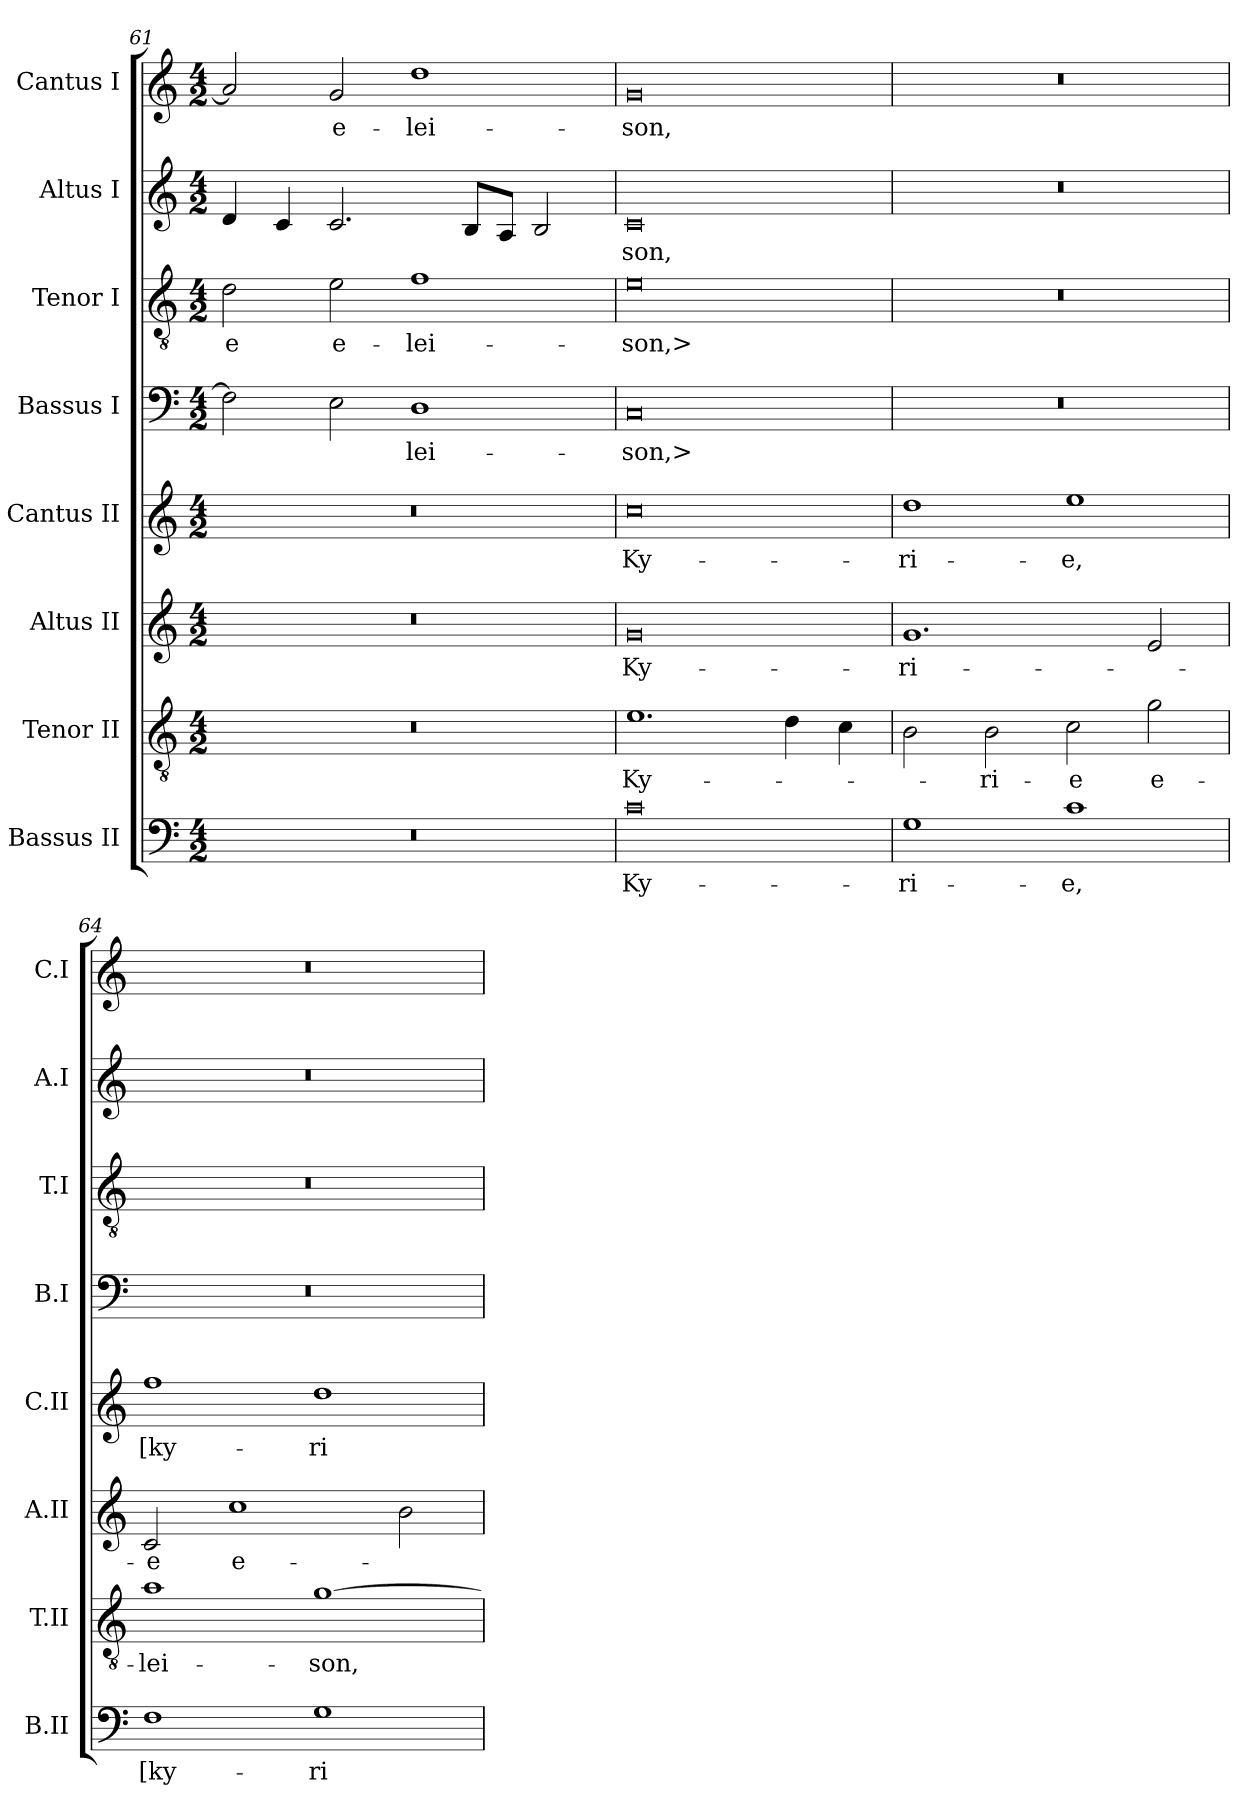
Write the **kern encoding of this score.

**kern	**text	**kern	**text	**kern	**text	**kern	**text	**kern	**text	**kern	**text	**kern	**text	**kern	**text
*part8	*part8	*part7	*part7	*part6	*part6	*part5	*part5	*part4	*part4	*part3	*part3	*part2	*part2	*part1	*part1
*staff8	*staff8	*staff7	*staff7	*staff6	*staff6	*staff5	*staff5	*staff4	*staff4	*staff3	*staff3	*staff2	*staff2	*staff1	*staff1
*I"Bassus II	*	*I"Tenor II	*	*I"Altus II	*	*I"Cantus II	*	*I"Bassus I	*	*I"Tenor I	*	*I"Altus I	*	*I"Cantus I	*
*I'B.II	*	*I'T.II	*	*I'A.II	*	*I'C.II	*	*I'B.I	*	*I'T.I	*	*I'A.I	*	*I'C.I	*
*clefF4	*	*clefGv2	*	*clefG2	*	*clefG2	*	*clefF4	*	*clefGv2	*	*clefG2	*	*clefG2	*
*	*	*ITrd7c12	*	*	*	*	*	*	*	*ITrd7c12	*	*	*	*	*
*k[]	*	*k[]	*	*k[]	*	*k[]	*	*k[]	*	*k[]	*	*k[]	*	*k[]	*
*C:	*	*C:	*	*C:	*	*C:	*	*C:	*	*C:	*	*C:	*	*C:	*
*M4/2	*	*M4/2	*	*M4/2	*	*M4/2	*	*M4/2	*	*M4/2	*	*M4/2	*	*M4/2	*
=61	=61	=61	=61	=61	=61	=61	=61	=61	=61	=61	=61	=61	=61	=61	=61
0r	.	0r	.	0r	.	0r	.	2F\]	.	2D\	-e	4d/	.	2a/]	.
.	.	.	.	.	.	.	.	.	.	.	.	4c/	.	.	.
.	.	.	.	.	.	.	.	2E\	.	2E\	e-	2.c/	.	2g/	e-
.	.	.	.	.	.	.	.	1D\	-lei-	1F\	-lei-	.	.	1dd\	-lei-
.	.	.	.	.	.	.	.	.	.	.	.	8B/L	.	.	.
.	.	.	.	.	.	.	.	.	.	.	.	8A/J	.	.	.
.	.	.	.	.	.	.	.	.	.	.	.	2B/	.	.	.
=62	=62	=62	=62	=62	=62	=62	=62	=62	=62	=62	=62	=62	=62	=62	=62
0c\	Ky-	1.E\	Ky-	0g/	Ky-	0cc\	Ky-	0C/	-son,>	0E\	-son,>	0c/	-son,	0g/	-son,
.	.	4D\	.	.	.	.	.	.	.	.	.	.	.	.	.
.	.	4C\	.	.	.	.	.	.	.	.	.	.	.	.	.
=63	=63	=63	=63	=63	=63	=63	=63	=63	=63	=63	=63	=63	=63	=63	=63
1G\	-ri-	2BB\	.	1.g/	-ri-	1dd\	-ri-	0r	.	0r	.	0r	.	0r	.
.	.	2BB\	-ri-	.	.	.	.	.	.	.	.	.	.	.	.
1c\	-e,	2C\	-e	.	.	1ee\	-e,	.	.	.	.	.	.	.	.
.	.	2G\	e-	2e/	.	.	.	.	.	.	.	.	.	.	.
=64	=64	=64	=64	=64	=64	=64	=64	=64	=64	=64	=64	=64	=64	=64	=64
1F\	[ky-	1A\	-lei-	2c/	-e	1ff\	[ky-	0r	.	0r	.	0r	.	0r	.
.	.	.	.	1cc\	e-	.	.	.	.	.	.	.	.	.	.
1G\	-ri-	[1G\	-son,	.	.	1dd\	-ri-	.	.	.	.	.	.	.	.
.	.	.	.	2b\	.	.	.	.	.	.	.	.	.	.	.
=	=	=	=	=	=	=	=	=	=	=	=	=	=	=	=
*-	*-	*-	*-	*-	*-	*-	*-	*-	*-	*-	*-	*-	*-	*-	*-
